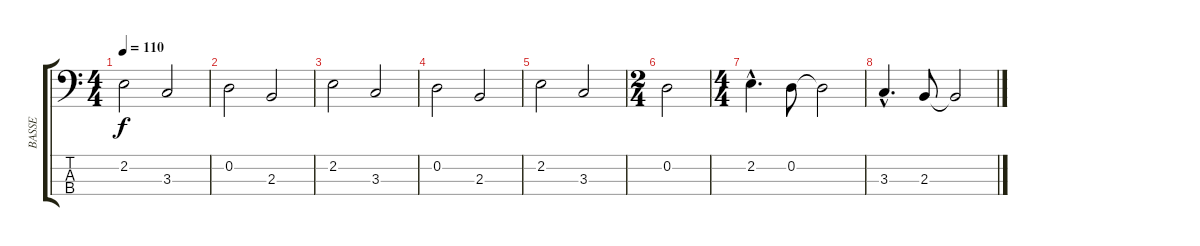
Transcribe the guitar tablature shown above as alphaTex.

\track ("BASSE" "BASSE") {instrument electricbassfinger}
\staff {score tabs}
\tuning (G2 D2 A1 E1) {hide}
\ts (4 4)
\tempo 110
\clef f4
\ks c
2.2.2{dy f volume 6} 3.3.2 |
0.2.2{volume 5} 2.3.2 |
2.2.2{volume 4} 3.3.2 |
0.2.2{volume 3} 2.3.2 |
2.2.2{volume 2} 3.3.2 |
\ts (2 4)
0.2.2{volume 1} |
\ts (4 4)
2.2{hac}.4{d volume 0} 0.2.8 0.2{t}.2 |
3.3{hac}.4{d} 2.3.8 2.3{t}.2
